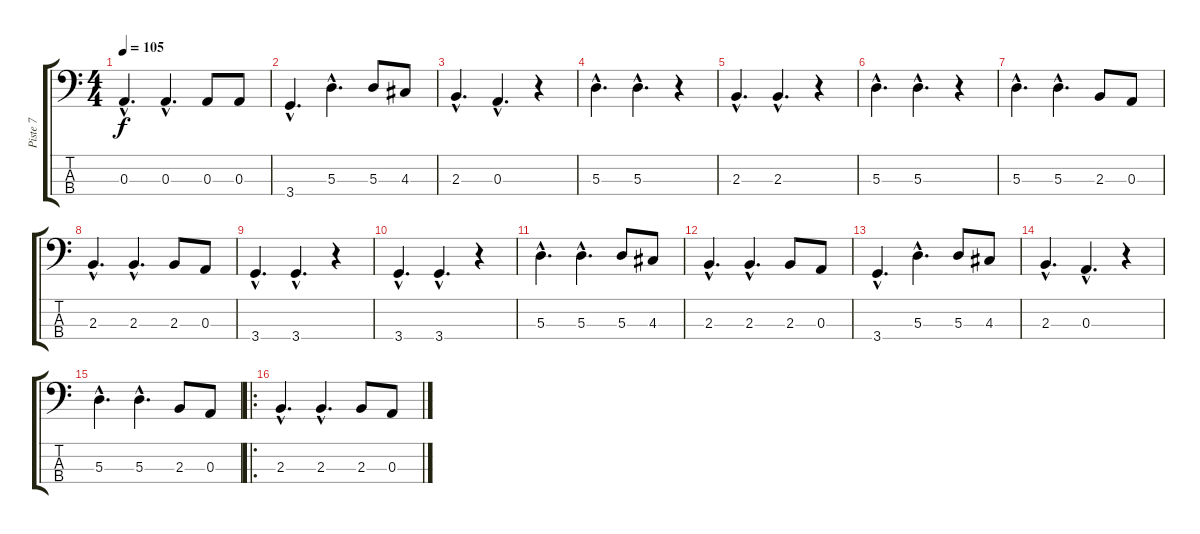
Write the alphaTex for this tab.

\track ("Piste 7" "Piste 7") {instrument electricbasspick}
\staff {score tabs}
\tuning (G2 D2 A1 E1) {hide}
\ts (4 4)
\tempo 105
\clef f4
\ks c
0.3{hac}.4{d dy f} 0.3{hac}.4{d} 0.3.8 0.3.8 |
3.4{hac}.4{d} 5.3{hac}.4{d} 5.3.8 4.3.8 |
2.3{hac}.4{d} 0.3{hac}.4{d} r.4 |
5.3{hac}.4{d} 5.3{hac}.4{d} r.4 |
2.3{hac}.4{d} 2.3{hac}.4{d} r.4 |
5.3{hac}.4{d} 5.3{hac}.4{d} r.4 |
5.3{hac}.4{d} 5.3{hac}.4{d} 2.3.8 0.3.8 |
2.3{hac}.4{d} 2.3{hac}.4{d} 2.3.8 0.3.8 |
3.4{hac}.4{d} 3.4{hac}.4{d} r.4 |
3.4{hac}.4{d} 3.4{hac}.4{d} r.4 |
5.3{hac}.4{d} 5.3{hac}.4{d} 5.3.8 4.3.8 |
2.3{hac}.4{d} 2.3{hac}.4{d} 2.3.8 0.3.8 |
3.4{hac}.4{d} 5.3{hac}.4{d} 5.3.8 4.3.8 |
2.3{hac}.4{d} 0.3{hac}.4{d} r.4 |
5.3{hac}.4{d} 5.3{hac}.4{d} 2.3.8 0.3.8 |
\ro
2.3{hac}.4{d} 2.3{hac}.4{d} 2.3.8 0.3.8
